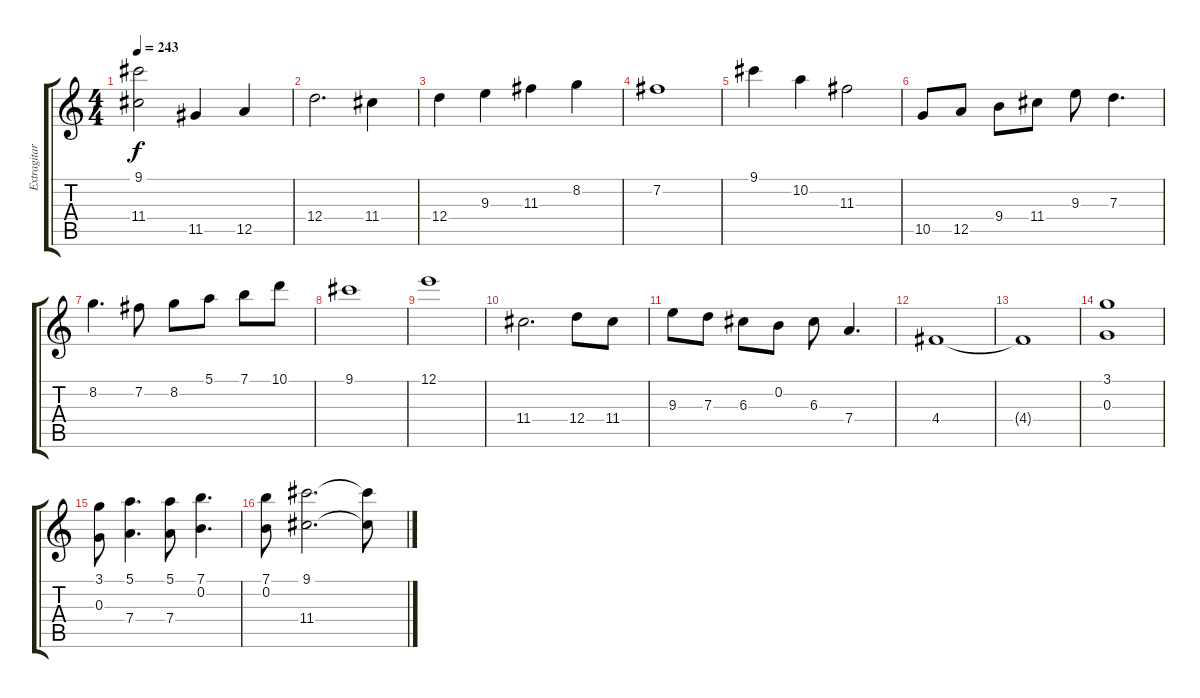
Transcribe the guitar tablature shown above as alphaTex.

\track ("Extragitarr" "Extragitar") {instrument overdrivenguitar}
\staff {score tabs}
\tuning (E4 B3 G3 D3 A2 E2) {hide}
\ts (4 4)
\tempo 243
\clef g2
\ks c
(9.1{t} 11.4{t}).2{dy f} 11.5.4 12.5.4 |
12.4.2{d} 11.4.4 |
12.4.4 9.3.4 11.3.4 8.2.4 |
7.2.1 |
9.1.4 10.2.4 11.3.2 |
10.5.8 12.5.8 9.4.8 11.4.8 9.3.8 7.3.4{d} |
8.2.4{d} 7.2.8 8.2.8 5.1.8 7.1.8 10.1.8 |
9.1.1 |
12.1.1 |
11.4.2{d} 12.4.8 11.4.8 |
9.3.8 7.3.8 6.3.8 0.2.8 6.3.8 7.4.4{d} |
4.4.1 |
4.4{t}.1 |
(3.1 0.3).1 |
(3.1 0.3).8 (5.1 7.4).4{d} (5.1 7.4).8 (7.1 0.2).4{d} |
(7.1 0.2).8 (9.1 11.4).2{d} (9.1{t} 11.4{t}).8
